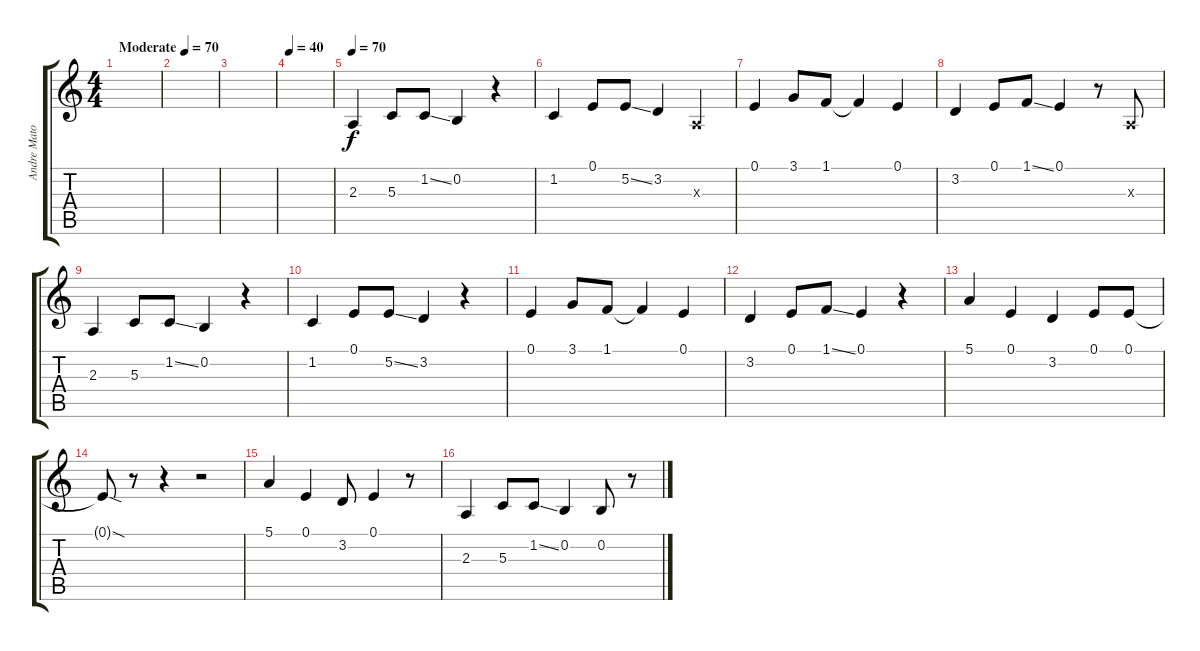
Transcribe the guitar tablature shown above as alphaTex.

\track ("Andre Matos" "Andre Mato") {instrument choiraahs}
\staff {score tabs}
\tuning (E4 B3 G3 D3 A2 E2) {hide}
\ts (4 4)
\tempo (70 "Moderate")
\clef g2
\ks c
|
|
|
\tempo 40
|
\tempo 70
2.3.4 5.3.8 1.2{ss}.8 0.2.4 r.4 |
1.2.4 0.1.8 5.2{ss}.8 3.2.4 2.3{x}.4 |
0.1.4 3.1.8 1.1.8 1.1{t}.4 0.1.4 |
3.2.4 0.1.8 1.1{ss}.8 0.1.4 r.8 2.3{x}.8 |
2.3.4 5.3.8 1.2{ss}.8 0.2.4 r.4 |
1.2.4 0.1.8 5.2{ss}.8 3.2.4 r.4 |
0.1.4 3.1.8 1.1.8 1.1{t}.4 0.1.4 |
3.2.4 0.1.8 1.1{ss}.8 0.1.4 r.4 |
5.1.4 0.1.4 3.2.4 0.1.8 0.1.8 |
0.1{sod t}.8 r.8 r.4 r.2 |
5.1.4 0.1.4 3.2.8 0.1.4 r.8 |
2.3.4 5.3.8 1.2{ss}.8 0.2.4 0.2.8 r.8
